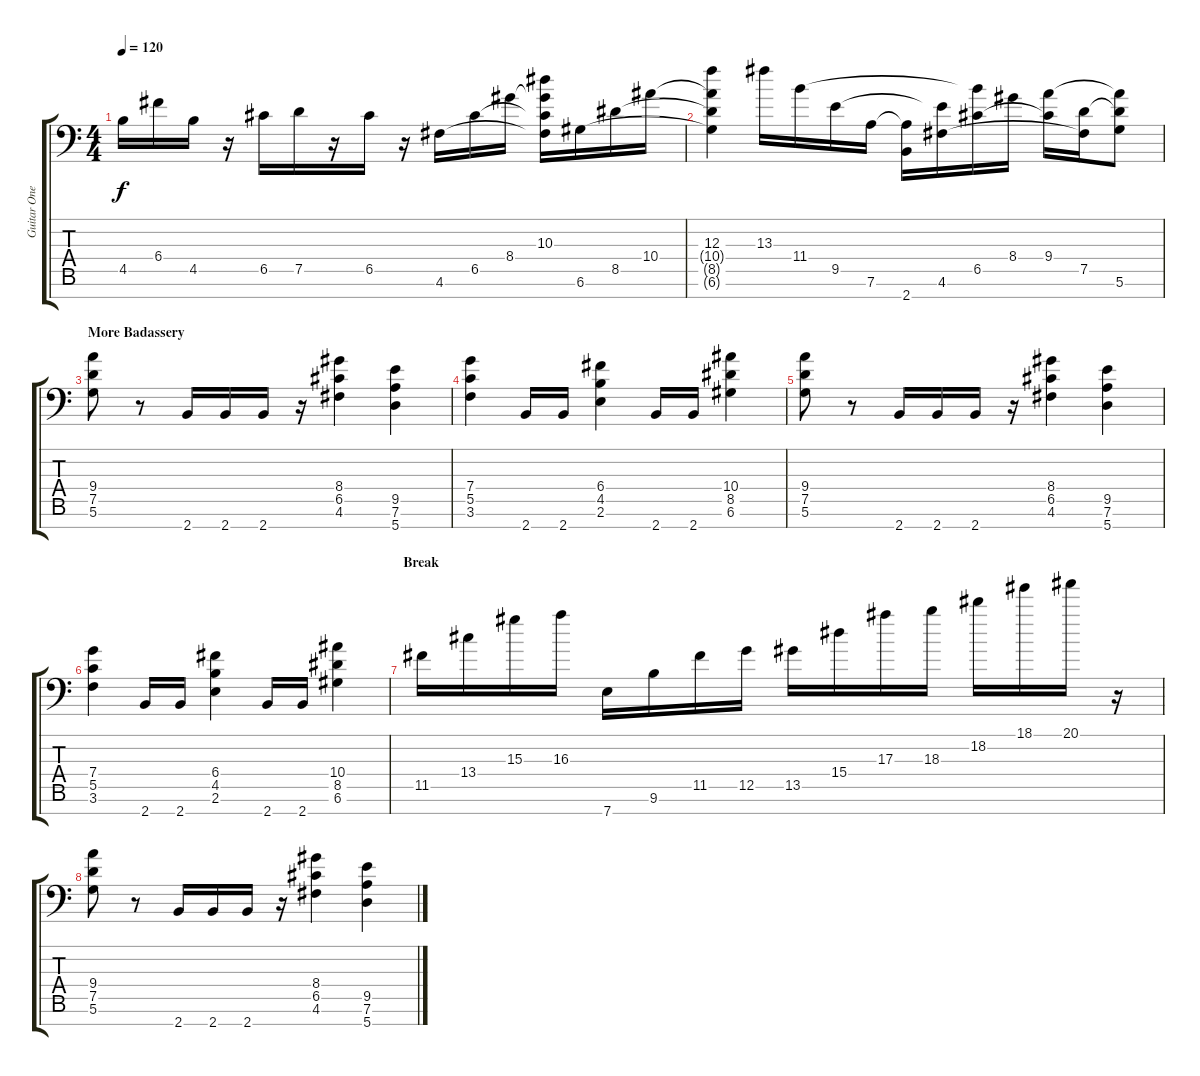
\track ("Guitar One" "Guitar One") {instrument overdrivenguitar}
\staff {score tabs}
\tuning (D4 A3 F3 C3 G2 D2 A1) {hide}
\ts (4 4)
\tempo 120
\clef f4
\ks c
4.5.16{dy f} 6.4.16 4.5.16 r.16 6.5.16 7.5.16 r.16 6.5.16 r.16 4.6.16 6.5.16 8.4.16 (10.3 8.4{t} 6.5{t} 4.6{t}).16 6.6.16 8.5.16 10.4.16 |
(12.3 10.4{t} 8.5{t} 6.6{t}).4 13.3.16 11.4.16 9.5.16 7.6.16 (7.6{t} 2.7).16 (9.5{t} 4.6).16 (11.4{t} 6.5).16 8.4.16 (9.4 6.5{t}).16 (7.5 4.6{t}).16 (9.4{t} 7.5{t} 5.6).8 |
\section ("" "More Badassery")
(9.4 7.5 5.6).8 r.8 2.7.16 2.7.16 2.7.16 r.16 (8.4 6.5 4.6).4 (9.5 7.6 5.7).4 |
(7.4 5.5 3.6).4 2.7.16 2.7.16 (6.4 4.5 2.6).4 2.7.16 2.7.16 (10.4 8.5 6.6).4 |
(9.4 7.5 5.6).8 r.8 2.7.16 2.7.16 2.7.16 r.16 (8.4 6.5 4.6).4 (9.5 7.6 5.7).4 |
(7.4 5.5 3.6).4 2.7.16 2.7.16 (6.4 4.5 2.6).4 2.7.16 2.7.16 (10.4 8.5 6.6).4 |
\section ("" "Break")
11.5.16 13.4.16 15.3.16 16.3.16 7.7.16 9.6.16 11.5.16 12.5.16 13.5.16 15.4.16 17.3.16 18.3.16 18.2.16 18.1.16 20.1.16 r.16 |
(9.4 7.5 5.6).8 r.8 2.7.16 2.7.16 2.7.16 r.16 (8.4 6.5 4.6).4 (9.5 7.6 5.7).4
